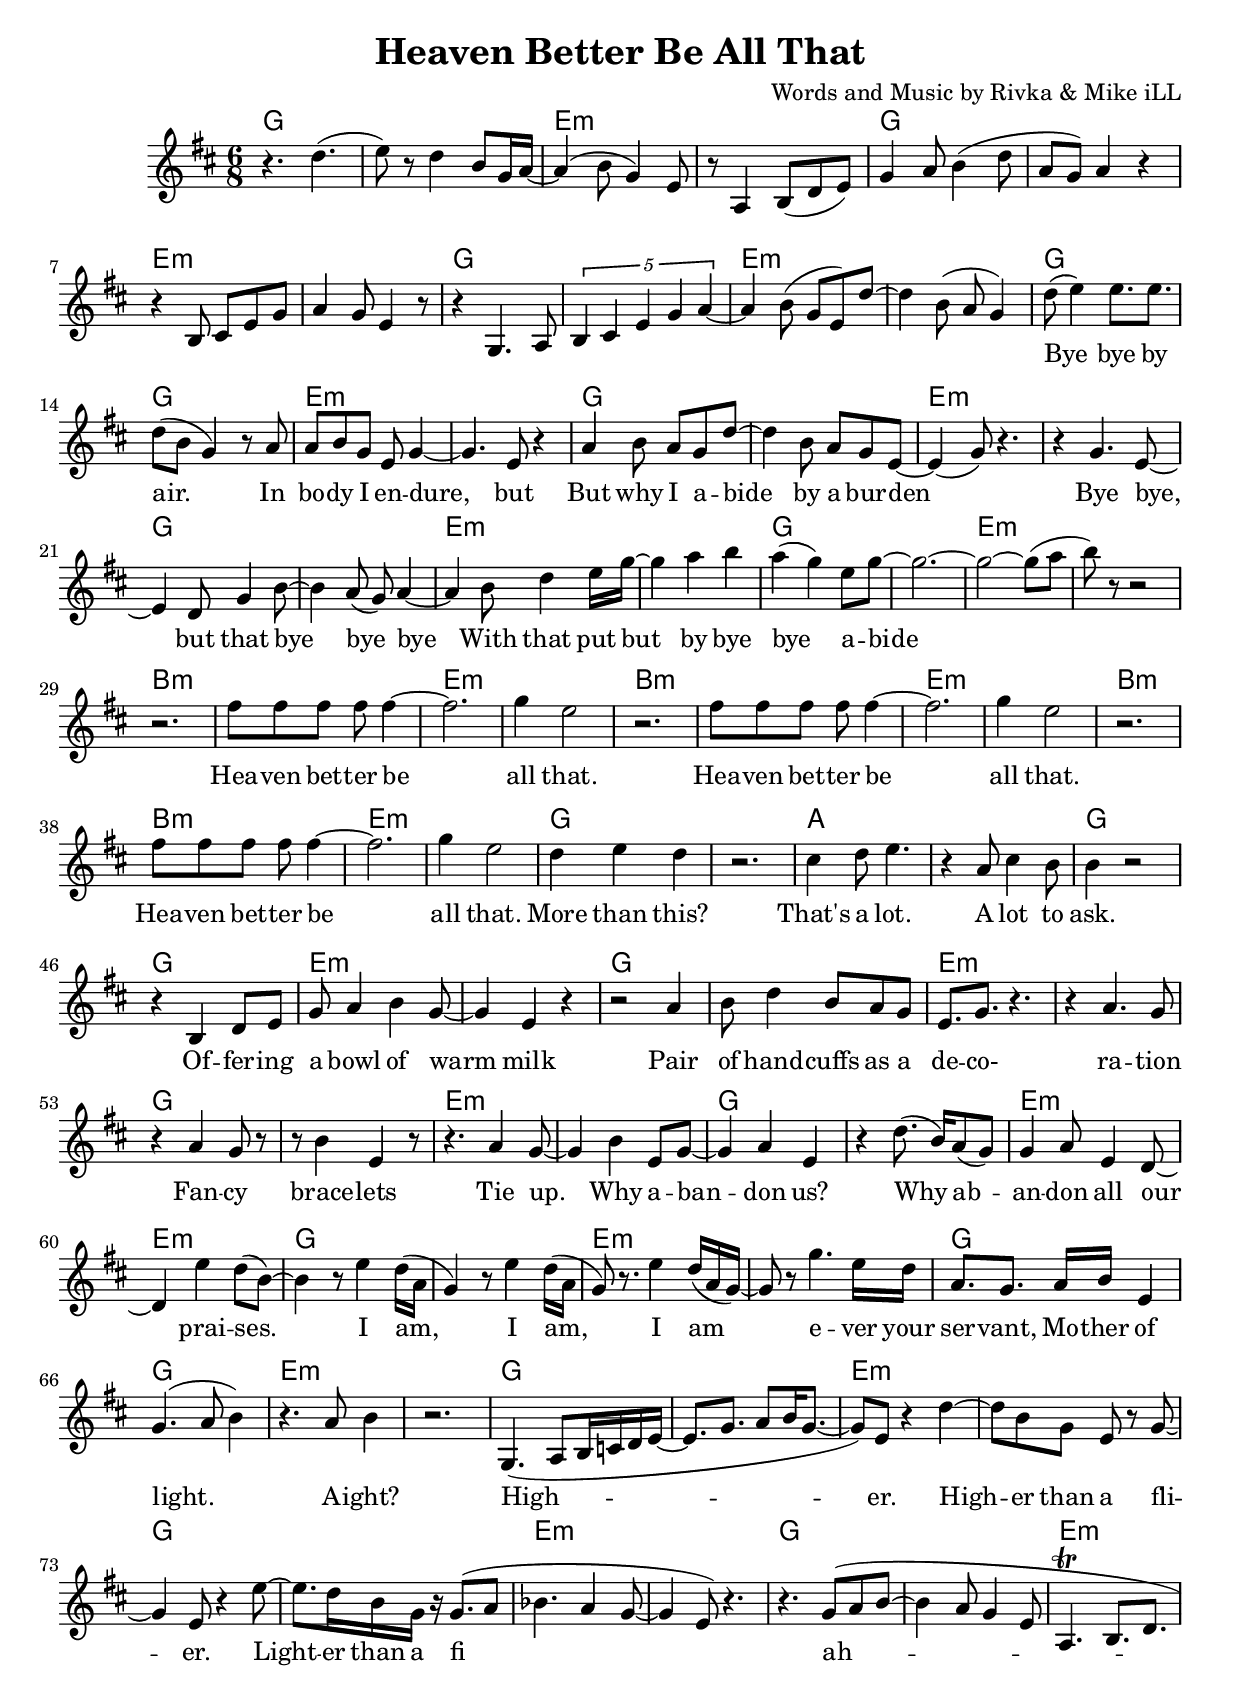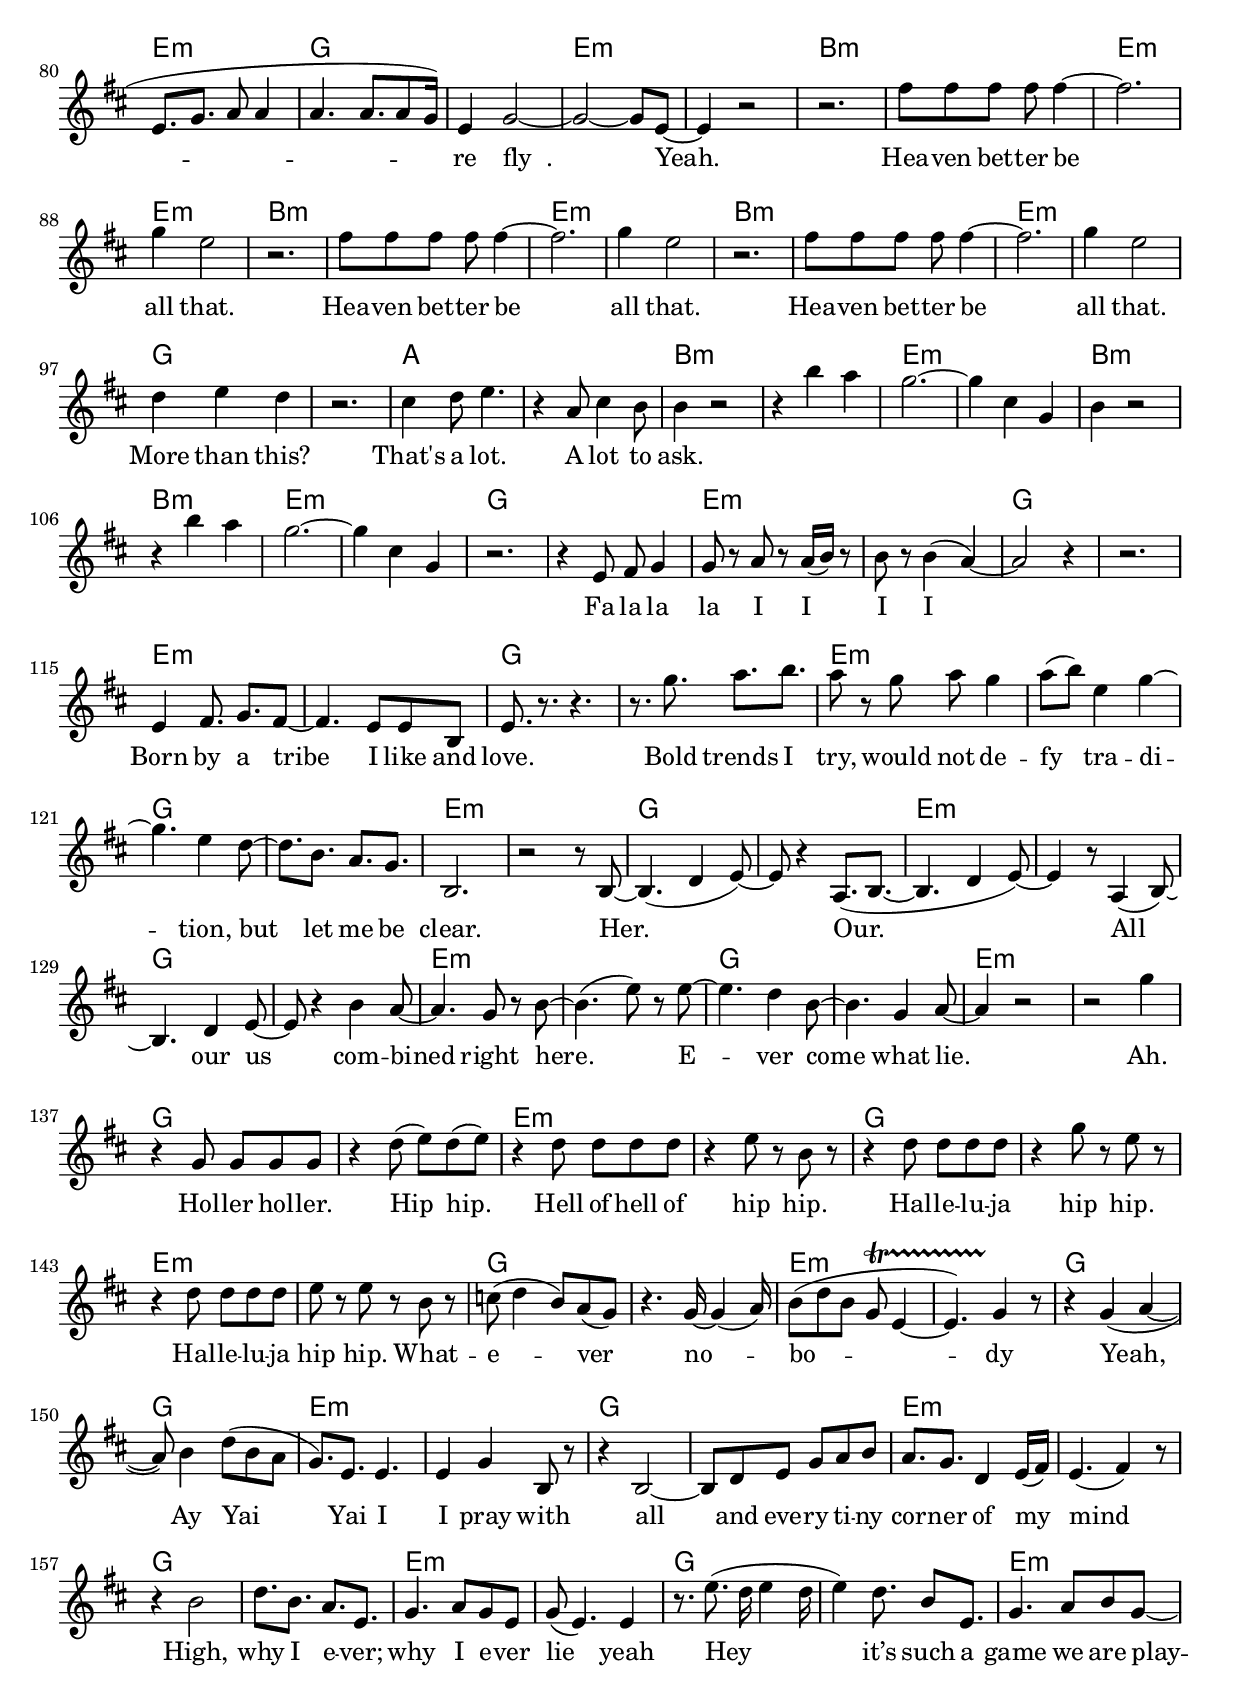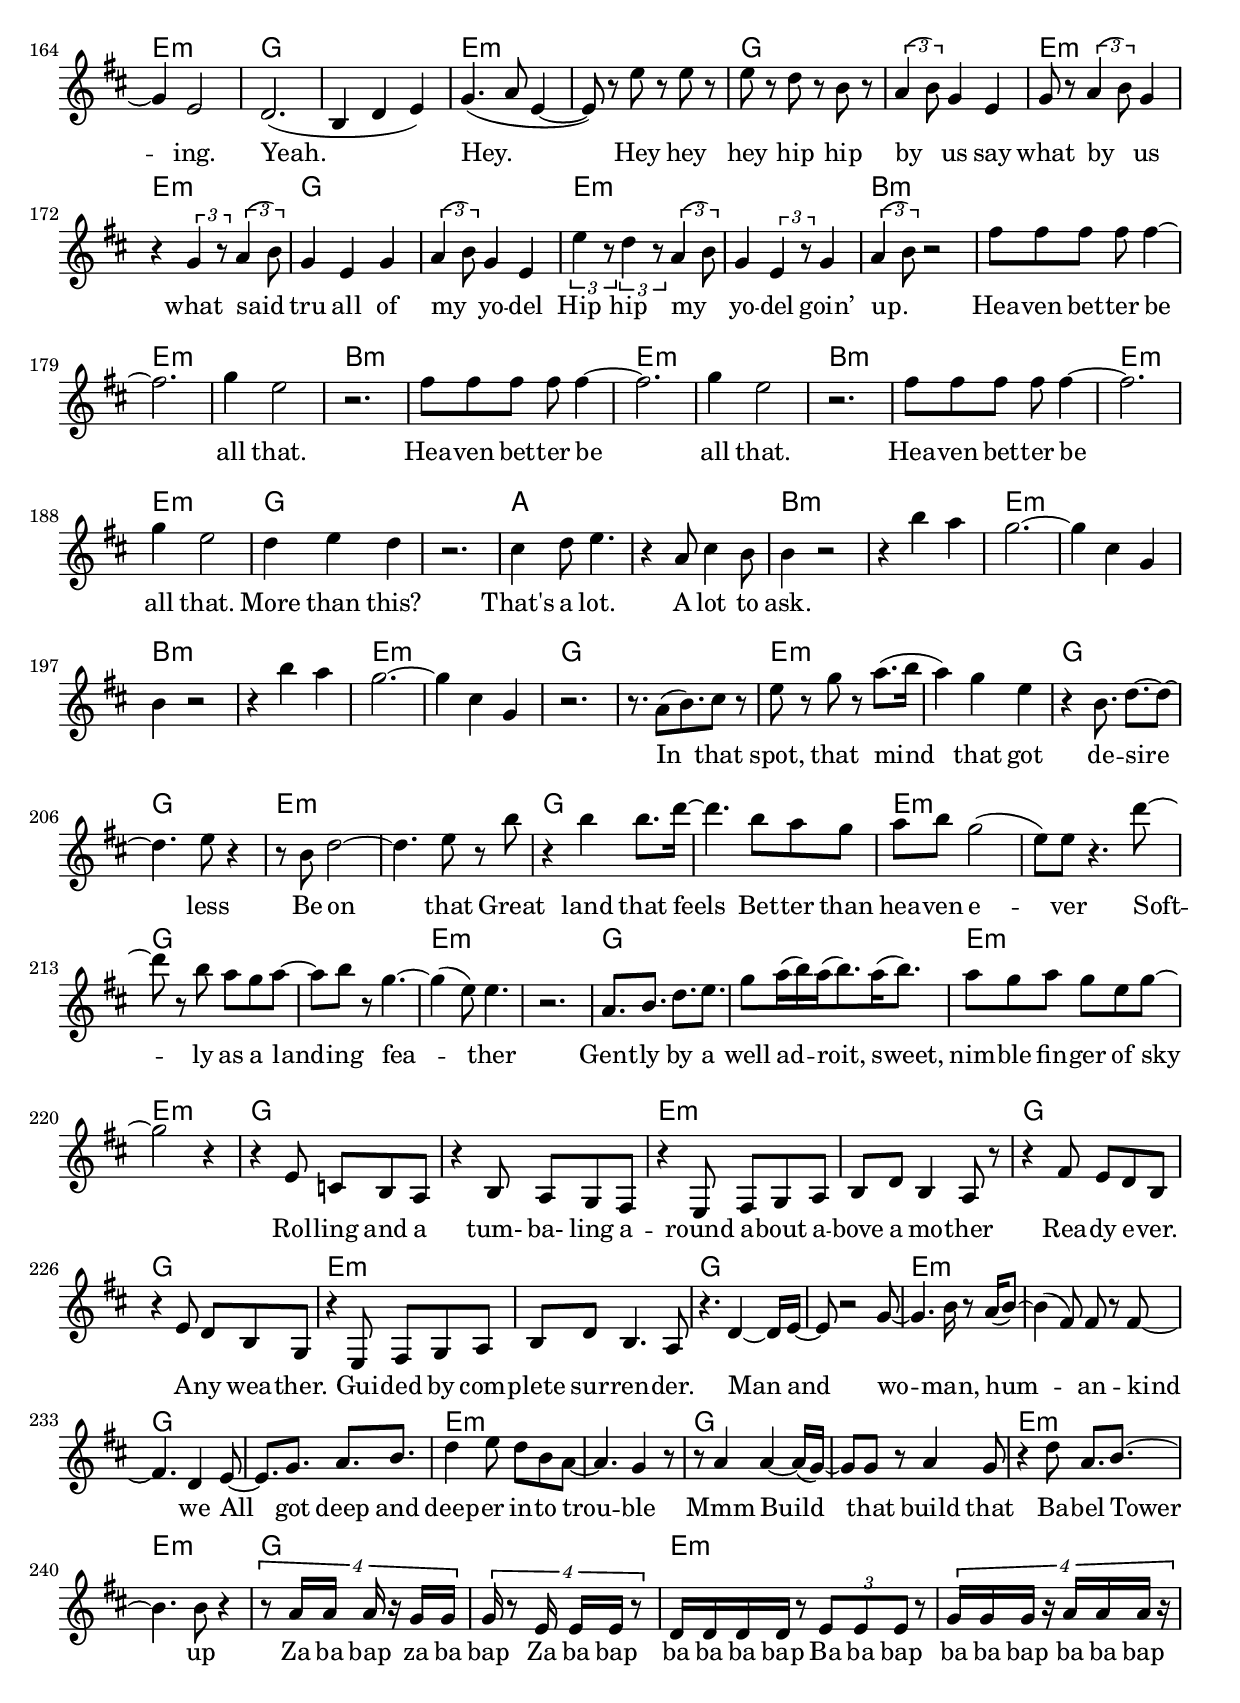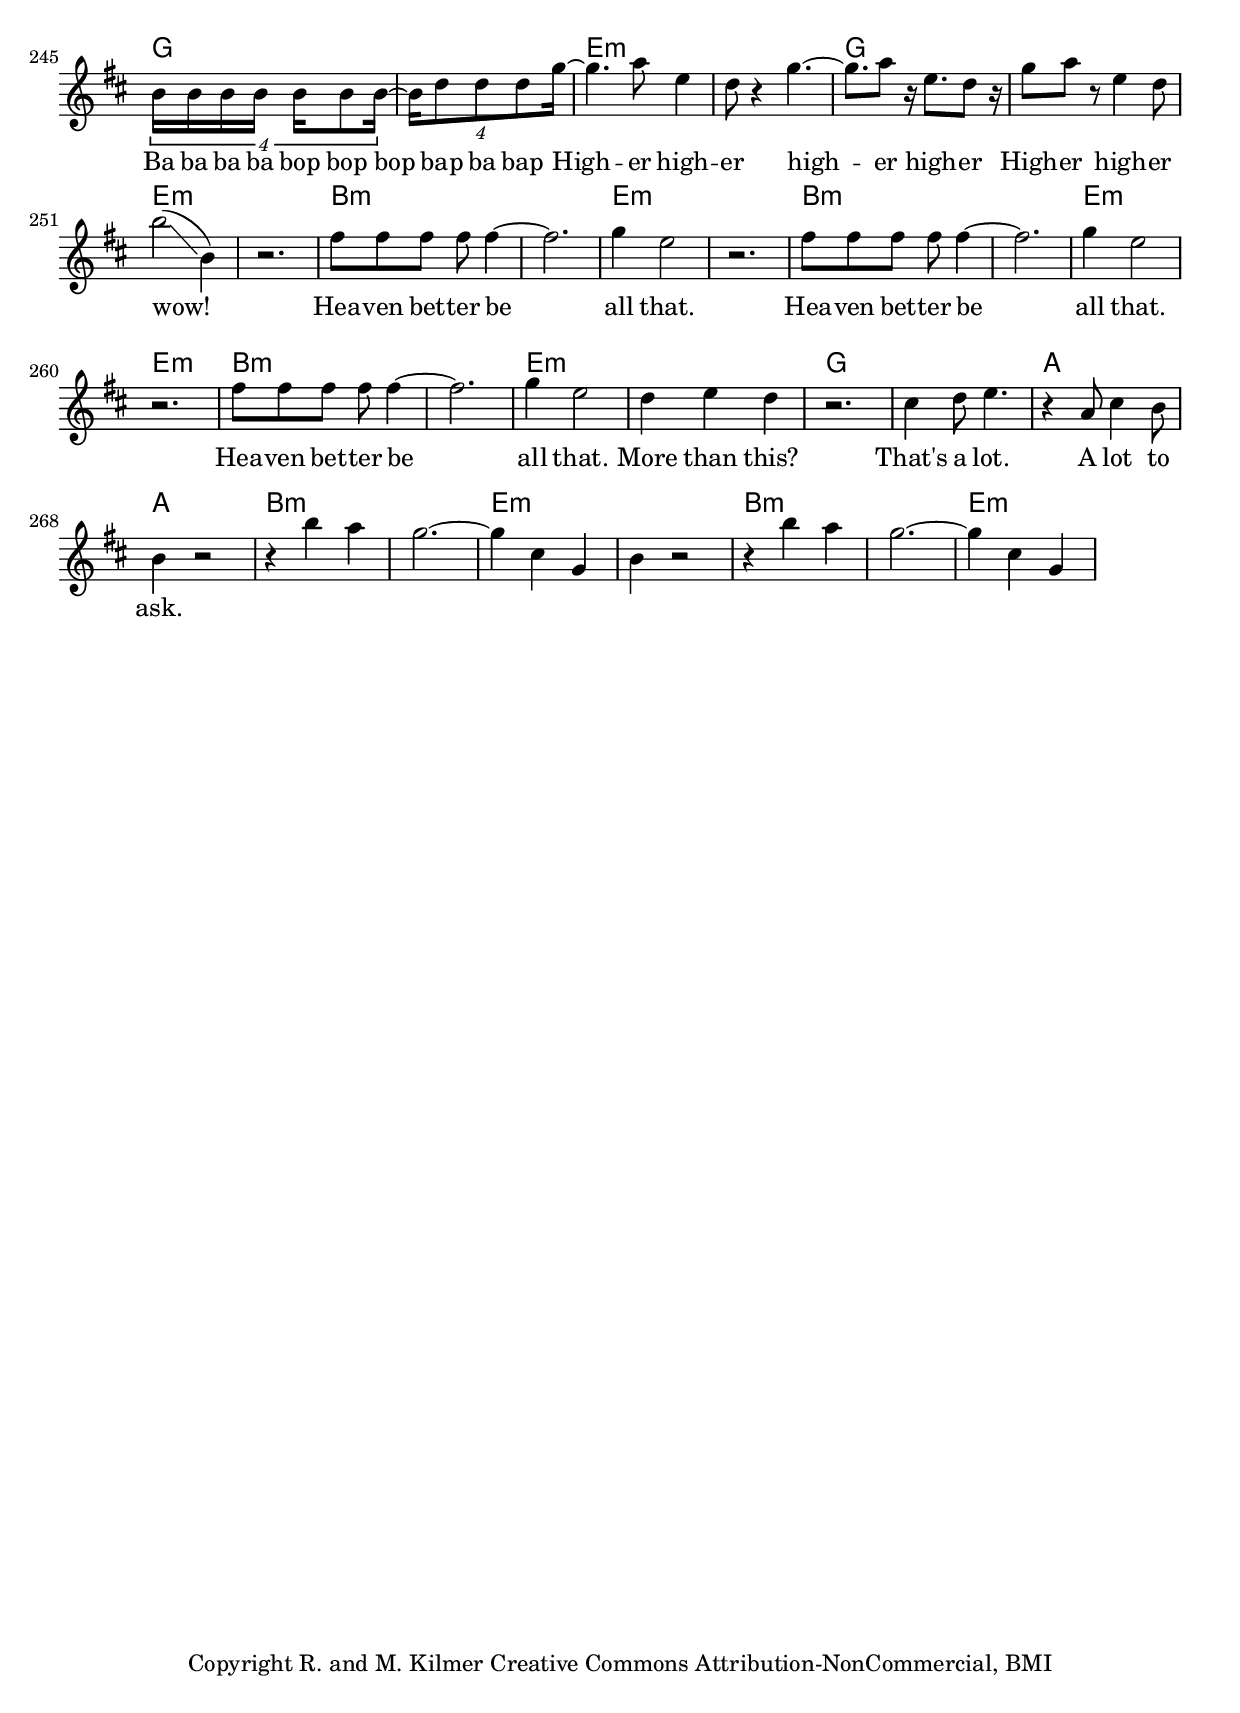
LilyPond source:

\version "2.18.2"

\header {
  title = "Heaven Better Be All That"
  composer = "Words and Music by Rivka & Mike iLL"
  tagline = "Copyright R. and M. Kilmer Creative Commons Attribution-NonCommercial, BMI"
}

\paper{ print-page-number = ##f bottom-margin = 0.5\in }

melody = \relative c'' {
  \clef treble
  \key d \major
  \time 6/8 
  
  r4. d( | e8) r d4 b8 g16 a~ | a4( b8 g4) e8 | r8 a,4 b8( d e) |
  g4 a8 b4( d8 | a g) a4 r | r b,8 cis e g | a4 g8 e4 r8 |
  r4 g,4. a8 | \tuplet 5/3 { b4 cis e g a~ } | a4 b8( g e) d'~ |
  d4 b8( a g4 ) |
  
  \new Voice = "lyrics" {
  	d'8( e4) e8. e | d8( b g4) r8 a | % bye bye by air. In
  	a b g e g4~ | g4. e8 r4 | % In body i endure but
  	a4 b8 a g d'~ | d4 b8 a g e~ | e4( g8) r4. | r4 g4. e8~ | % But why I abide by a burden. Bye bye, 
	e4 d8 g4 b8~ | b4 a8( g) a4~ | % bye, but that bye bye bye
	a b8 d4 e16 g~ | g4 a b | a( g) e8 g8~ | g2.~ | % With that put but bye bye abide
	g2~ g8( a8 | b8) r8 r2 | % abide
	
	r2. | fis8 fis fis fis fis4~ | fis2. | g4 e2 | % Heaven better
	r2. | fis8 fis fis fis fis4~ | fis2. | g4 e2 |
	r2. | fis8 fis fis fis fis4~ | fis2. | g4 e2 |
	d4 e d | r2. | cis4 d8 e4. | r4 a,8 cis4 b8 | % That's a lot ... a lot to
	b4 r2 |
	
	r4 b, d8 e | g a4 b4 g8~ | g4 e r |  % Offering a bowl of warm milk
	r2 a4 | b8 d4 b8 a g | e8. g r4. | r4 a4. g8 | % Pair of handcuffs as a decoration
	r4 a g8 r | r b4 e, r8 |% Fancy bracelets
	r4. a4 g8~ | g4 b e,8 g~ | % Tie up. Why ab- 
	g4 a4 e | r d'8.( b16) a8( g) | g4 a8 e4 d8~ | d4 e'4 d8( b~ ) | % andon us. Why abandon all our praises.
	b4 r8 e4 d16( a | % 

	g4) r8 e'4 d16( a | g8) r8. e'4 d16( a g~)  | % I am, I am,
	g8 r g'4. e16 d | a8. g a16 b e,4 |  % I am ever your servant,
	g4.( a8 b4) | r4. a8 b4 | %  Mother of light. A' right?
	r2. | 
	g,4.( a8 b16 c d e~ | e8. g8. a8 b16 g8.~ | % High- 
	g8) e8 r4 d'~ | d8 b8 g e r g~ | % er. Higher than a fl-
	g4 e8 r4 e'8~ | e8. d16 b g r g8.( a8 | % ier. Lighter than a fi-
	bes4. a4 g8~ | g4 e8) r4. | % __ 
	r4. g8( a b~ | b4 a8 g4 e8 | % I
	a,4.\trill b8. d | e8. g a8 a4 | % __
	a4. a8. a8 g16) | e4 g2~ | g2~ g8 e8~ | e4 r2 | % re fly. Yeah.

	% CHORUS
	r2. | fis'8 fis fis fis fis4~ | fis2. | g4 e2 | % Heaven better
	r2. | fis8 fis fis fis fis4~ | fis2. | g4 e2 |
	r2. | fis8 fis fis fis fis4~ | fis2. | g4 e2 |
	d4 e d | r2. | cis4 d8 e4. | r4 a,8 cis4 b8 | % That's a lot ... a lot to
	b4 r2 | % ask.
  }
  
  r4 b' a | g2.~ | g4 cis, g | 
  b4 r2 | r4 b' a | g2.~ | g4 cis, g | 
	
  \new Voice = "verseThree" {
  	\set associatedVoice = "text"
  	r2. | r4 e8 fis g4 | g8 r a r a16( b) r8 | b r b4( a~)  | % Fa la la la I I I I
	a2 r4 | r2. | e4 fis8. g fis8~ | fis4. e8 e b | % mBorn by a tribe I like and 
	e8. r r4. | r8. g' a b | a8 r g a g4 | a8( b) e,4 g~ | % love. Bold trends I try, would not defy tra-
	g4. e4 d8~ | d8. b a g | b,2. | r2 r8 b~ |  % dition, but let me be clear. Her-.

	b4.( d4 e8)~ | e r4 a,8.( b~ | b4. d4 e8)~ | e4 r8 a,4( b8~) | b4. d4 e8~ | e r4 b'4 a8~ | a4. % Her. Our. All our us combined 
	g8 r b~ | b4.( e8) r e~ | e4. d4 b8~ | b4. g4 a8~ | a4 r2 | r g'4 | % right here. Ever come what lie. Ah.
	r4 g,8 g g g | r4 d'8( e) d( e) | % Holler holler. Hip hip.
	r4 d8 d d d | r4 e8 r b r | % Hell of hell of hip hip.
	r4 d8 d d d | r4 g8 r e r | % Halleluja hip hip.
	r4 d8 d d d | e r e r b r | % Halleluja hip hip. What-

	c8( d4 b8) a( g) | r4. g16~ g4( a16) | b8( d b g \startTrillSpan e4~ | e4.)  g4\stopTrillSpan r8 | % ever nobody
	r4 g( a~ | a8) b4 d8( b a | g8.) e8. e4. | e4 g b,8 r | % Yeah, Ay Yai Yai I I pray with
	r4 b2~ | b8 d e g a b | a8. g d4 e16( fis) | e4.( fis4) r8 | % all and every tiny corner of my mind

	r4 b2 | d8. b a e | g4. a8 g e | g( e4.) e4  | % High, why I ever Why I ever lie yeah
	r8. e'(d16 e4 d16 | e4) d8. b8 e,8. | g4. a8 b g~ | g4 e2 | % Hey it’s such a game we are playing. 
	d2.( | b4 d e) | g4.( a8 e4~ | e8) r e' r e r | % Yeah. Hey. Hey hey

	e r d r b r | \tuplet 3/2 {a4( b8)} g4 e | % hey hip hip by us say
	g8 r \tuplet 3/2 {a4( b8)} g4 | r \tuplet 3/2 {g4 r8} \tuplet 3/2 {a4( b8)} | % what by us what said
	g4 e g | \tuplet 3/2 {a4( b8)} g4 e | % tru all of my yodel 
	\tuplet 3/2 {e'4 r8} \tuplet 3/2 {d4 r8} \tuplet 3/2 {a4( b8)} | g4 \tuplet 3/2 {e4 r8} g4 | % Hip hip my yodel goin’ 
	
	% CHORUS
  	\tuplet 3/2 {a4( b8)} r2 | fis'8 fis fis fis fis4~ | fis2. | g4 e2 | % up. Heaven better
  	r2. | fis8 fis fis fis fis4~ | fis2. | g4 e2 |
  	r2. | fis8 fis fis fis fis4~ | fis2. | g4 e2 |
  	d4 e d | r2. | cis4 d8 e4. | r4 a,8 cis4 b8 | % That's a lot ... a lot to
  	b4 r2 | % ask.
 }
    
 r4 b' a | g2.~ | g4 cis, g | 
 b4 r2 | r4 b' a | g2.~ | g4 cis, g | 
 \new Voice = "verseFour" {
  	\set associatedVoice = "text"
	% 
	r2. | r8. a8( b8.) cis8 r | e8 r g r a8.( b16 | a4) g e | % In that spot, that mind that got 
	r4 b8. d8.~ d8~ | d4. e8 r4 | % desire less
	r8 b d2~ | d4. e8 r b' | % Be on that great
	r4 b b8. d16~ | d4. b8 a g | % land that feels better than 
	a b g2( | e8) e8 r4. d'8~ | % heaven ever
	d8 r b a g a~ | a8 b r g4.~ | g4( e8) e4. | r2. | % Softly as a landing feather
	a,8. b d e | g8 a16( b) a16( b8.) a16( b8.) | % Gently by a well adroit sweet 
	a8 g a g e g~ | g2 r4 | % nimble finger of sky
	%  
	r4 e,8 c b a | r4 b8 a g fis | r4 e8 fis g a | b d b4 a8 r | % Rolling and a tum-ba-ling a-Round about above a mother
	r4 fis'8 e d b | r4 e8 d b g | % Ready ever. Any weather.
	r4 e8 fis g a | b d b4. a8 |% Guided by complete surrender.
	% 
	r4. d4~ d16 e16~ | e8 r2 g8~ | g4. b16 r8 a16( b8~)| b4( fis8) fis r fis~ | % Man and woman, human
	fis4. d4 e8~ | e8. g a b | d4 e8 d b a~ | a4. g4 r8 | % kind we all got deep and deeper into trouble
	r8 a4 a4~ a16( g~) | g8 g r a4 g8 | r4 d'8 a8. b8.~ | b4. b8 r4 | % Mmm Build that build that Babel Tower up
	% 
	\tuplet 4/6 { r8 a16 a a r g g } | \tuplet 4/6 { g r8 e16 e e r8 } | % Za ba bap za ba bap
	d16 d d d r8 \tuplet 3/2 { e8 e e } r8  | \tuplet 4/6 { g16 g g r a a a r } | % Za ba bap ba ba ba bap Ba ba bap ba ba bap 
	\tuplet 4/6 { b16 b b b b b8 b16~ } | \tuplet 4/6 { b16 d8 d d g16~ } | % ba ba bap Ba ba ba bop bop bop bap ba bap
	% 
	g4. a8 e4 | d8 r4 g4.~ | g8. a8 r16 e8. d8 r16 | % Higher higher higher higher 
	g8 a8 r e4 d8 | b'2(\glissando b,4) | % Higher higher wow!
	% this might have been a measure of higher higher 
	% 
	
	% CHORUS
  	r2. | fis'8 fis fis fis fis4~ | fis2. | g4 e2 | % up. Heaven better
  	r2. | fis8 fis fis fis fis4~ | fis2. | g4 e2 |
  	r2. | fis8 fis fis fis fis4~ | fis2. | g4 e2 |
  	d4 e d | r2. | cis4 d8 e4. | r4 a,8 cis4 b8 | % That's a lot ... a lot to
  	b4 r2 | % ask.
 }
    
 r4 b' a | g2.~ | g4 cis, g | 
 b4 r2 | r4 b' a | g2.~ | g4 cis, g |
	% 
	% Got it in our blood, papa. Good, papa.
	% Ma was in the wood cut pile up up our
	% Thought I understood what the thought was for
	% How ‘bout by lunch I forget it?
	% 
	% Every day I wake up
	% So far. What for?
	% But I lie awake a lot late ask not what for
	% Walking on a wide
	% On a wide foot-pounded ground network of trails
	% 
	% Every time we think that we’ve found some peace and some
	% Peace and some peace and security
	% Well buddy babe you can bet bet bet that the media.
	% Audio, video, billboard and radio
	% Grabbing ahold of my mind and my wallet
	% Benny after Benny and a
	% Billion and a billion and a
	% Zillion you would think that we’re buying
	% La la la la la life after life
	% 
	% CHORUS
	% Offering a bowl of warm milk
	% Pair of handcuffs as a decoration
	% Fancy bracelets
	% Tie up. Why abandon us.
	% Why abandon all our praises.
	% 
	% I am, I am, I am ever your servant, 
	% Mother of light, all right?
	% Higher. Higher than a flier.
	% Lighter than a fire– fly. Yeah.
	% 
	% CHORUS
	% 
	% Fa la la la I I I I
	% Born by a tribe I like and love.
	% Bold trends I try, would not defy tradition
	% But let me be clear.
	% 
	% Her. Our. All our us combined right here.
	% Ever come what lie. Ah.
	% Holler holler. Hip hip.
	% Hell of hell of hip hip.
	% Halleluja hip hip.
	% Halleluja hip hip. What
	% 
	% Here ’n’ I a 
	% Yeah I I I I I a
	% Awh ah an
	% 
	% High, why I ever
	% Why I ever lie yeah
	% Hey it’s such a game we are playing. Yeah. Hey.
	% 
	% Hey hey hey hip hip by us say what by us say what said tru all of my yodel 
	% Hip hip my yodel goin’ up.
	% 
	% CHORUS
	% 
	% In that spot, that mind that got desire less
	% Be on that
	% Great land that feels
	% Better than heaven ever
	% Softly as a landing feather
	% Gently by a well adroit sweet nimble finger of sky
	%  
	% Rolling and a tum-ba-ling a-
	% Round about above a mother
	% Ready ever. Any weather.
	% Guided by complete surrender.
	% 
	% Man and woman, humankind we
	% All got deep and deeper into trouble
	% Mmm Build that build that Babel Tower up
	% 
	% Za ba bap za ba bap
	% Za ba bap ba ba ba bap
	% Ba ba bap ba ba bap ba ba bap
	% Ba ba ba bop bop bop bap ba bap
	% 
	% Higher higher higher higher 
	% Higher higher wow!
	% 
	% CHORUS
	% 
	% Got it in our blood, papa. Good, papa.
	% Ma was in the wood cut pile up up far
	% Though I understood what the thought was for
	% How ‘bout by lunch I forget it?
	% 
	% Every day I wake up
	% So far. What for?
	% But I lie awake a lot late ask not what for
	% Walking on a wide
	% One a wide foot-pounded ground network of trails
	% 
	% Every time we think that we’ve found some peace and some
	% Peace and some peace and security
	% Well buddy babe you can bet bet bet that the media.
	% Audio, video, billboard and radio
	% Grabbing ahold of my mind and my wallet
	% Benny after Benny and a
	% Billion and a billion and a
	% Zillion you would think that we’re buying
	% La la la la la life after life
	% 
	% CHORUS
	
}
  
text = \lyricmode {
 Bye bye by air. In bo -- dy I en -- dure, but
 But why I a -- bide by a bur -- den
 Bye bye, but that bye bye bye
 With that put but by bye bye a -- bide
 
 Hea -- ven bet -- ter be all that.
 Hea -- ven bet -- ter be all that.
 Hea -- ven bet -- ter be all that.
 More than this? That's a lot. A lot to ask.
 
 Of -- fer -- ing a bowl of warm milk
 Pair of hand -- cuffs as a de -- co- ra -- tion
 Fan -- cy brace -- lets
 Tie up. Why a -- ban -- don us?
 Why ab -- an -- don all our prai -- ses.
 
 I am, I am, I am e -- ver your ser -- vant, 
 Mo -- ther of light. A -- ight?
 High -- er. High -- er than a fli -- er.
 Light -- er than a fi__ ah -- re  fly__. Yeah.
 
 Hea -- ven bet -- ter be all that.
 Hea -- ven bet -- ter be all that.
 Hea -- ven bet -- ter be all that.
 More than this? That's a lot. A lot to ask.
}

faLaLa = \lyricmode {
 Fa la la la I I I I
 Born by a tribe I like and love.
 Bold trends I try, would not de -- fy tra -- di -- tion,
 but let me be clear.
 
 Her. Our. All our us com -- bined right here.
 E -- ver come what lie. Ah.
 Hol -- ler hol -- ler. Hip hip.
 Hell of hell of hip hip.
 Hal -- le -- lu -- ja hip hip.
 Hal -- le -- lu -- ja hip hip. What -- 
 
 e -- ver no -- bo -- dy
 Yeah, Ay Yai Yai I I pray with
 all and eve -- ry ti -- ny cor -- ner of my mind
 
 High, why I e -- ver; why I e -- ver lie yeah
 Hey it’s such a game we are play -- ing. Yeah. Hey.
 
 Hey hey hey hip hip by us say what by us what said tru all of my yo -- del 
 Hip hip my yo -- del goin’ up.
 
 Hea -- ven bet -- ter be all that.
 Hea -- ven bet -- ter be all that.
 Hea -- ven bet -- ter be all that.
 More than this? That's a lot. A lot to ask.
  
 In that spot, that mind that got de -- sire less
 Be on that
 Great land that feels
 Bet -- ter than hea -- ven e -- ver
 Soft -- ly as a land -- ing fea -- ther
 Gent -- ly by a well ad -- roit, sweet, nim -- ble fin -- ger of sky
  
 Rol -- ling and a tum- ba- ling a --
 round a -- bout a -- bove a mo -- ther
 Rea -- dy e -- ver. A -- ny wea -- ther.
 Gui -- ded by com -- plete sur -- ren -- der.
 
 Man and wo -- man, hum -- an -- kind we
 All got deep and deep -- er in -- to trou -- ble
 Mmm Build that build that Ba -- bel Tower up
 
 Za ba bap za ba bap
 Za ba bap ba ba ba bap
 Ba ba bap ba ba bap ba ba bap
 Ba ba ba bop bop bop bap ba bap
 
 High -- er high -- er high -- er high -- er 
 High -- er high -- er wow!
 
 Hea -- ven bet -- ter be all that.
 Hea -- ven bet -- ter be all that.
 Hea -- ven bet -- ter be all that.
 More than this? That's a lot. A lot to ask.
 
 Got it in our blood, papa. Good, papa.
 Ma was in the wood cut pile up up far
 Thought I un -- der -- stood what the thought was for
 How ‘bout by lunch I for -- get it?
 
 Eve -- ry day I wake up
 So far. What for?
 But I lie a -- wake a lot late ask not what for
 Walk -- ing on a wide
 On a wide foot-pound -- ed ground net -- work of trails
 
 Eve -- ry time we think that we’ve found some peace and some
 Peace and some peace and se -- cu -- ri -- ty
 Well bud -- dy babe you can bet bet bet that the me -- di -- a.
 Au -- di -- o, vi -- de -- o, bill -- board and ra -- di -- o
 Grab -- bing a -- hold of my mind and my wal -- let
 Ben -- ny af -- ter Ben -- ny and a
 Bil -- lion and a bil -- lion and a
 Zil -- lion you would think that we’re buy -- ing
 La la la la la life af -- ter life
 
 Hea -- ven bet -- ter be all that.
 Hea -- ven bet -- ter be all that.
 Hea -- ven bet -- ter be all that.
 More than this? That's a lot. A lot to ask.

}

inThatSpot = \lyricmode {
 In that spot, that mind that got de -- sire less
 Be on that
 Great land that feels
 Bet -- ter than hea -- ven e -- ver
 Soft -- ly as a land -- ing fea -- ther
 Gent -- ly by a well ad -- roit, sweet, nim -- ble fin -- ger of sky
  
 Rol -- ling and a tum- ba- ling a --
 round a -- bout a -- bove a mo -- ther
 Rea -- dy e -- ver. A -- ny wea -- ther.
 Gui -- ded by com -- plete sur -- ren -- der.
 
 Man and wo -- man, hum -- an -- kind we
 All got deep and deep -- er in -- to trou -- ble
 Mmm Build that build that Ba -- bel Tower up
 
 Za ba bap za ba bap
 Za ba bap ba ba ba bap
 Ba ba bap ba ba bap ba ba bap
 Ba ba ba ba bop bop bop bap ba bap
 
 High -- er high -- er high -- er high -- er 
 High -- er high -- er wow!
 
 Hea -- ven bet -- ter be all that.
 Hea -- ven bet -- ter be all that.
 Hea -- ven bet -- ter be all that.
 More than this? That's a lot. A lot to ask.
 
 Got it in our blood, papa. Good, papa.
 Ma was in the wood cut pile up up far
 Thought I un -- der -- stood what the thought was for
 How ‘bout by lunch I for -- get it?
 
 Eve -- ry day I wake up
 So far. What for?
 But I lie a -- wake a lot late ask not what for
 Walk -- ing on a wide
 On a wide foot-pound -- ed ground net -- work of trails
 
 Eve -- ry time we think that we’ve found some peace and some
 Peace and some peace and se -- cu -- ri -- ty
 Well bud -- dy babe you can bet bet bet that the me -- di -- a.
 Au -- di -- o, vi -- de -- o, bill -- board and ra -- di -- o
 Grab -- bing a -- hold of my mind and my wal -- let
 Ben -- ny af -- ter Ben -- ny and a
 Bil -- lion and a bil -- lion and a
 Zil -- lion you would think that we’re buy -- ing
 La la la la la life af -- ter life
 
 Hea -- ven bet -- ter be all that.
 Hea -- ven bet -- ter be all that.
 Hea -- ven bet -- ter be all that.
 More than this? That's a lot. A lot to ask.

}
 


harmonies = \chordmode {
	g2. | g | e:min | e:min | g | g | e:min | e:min |
	g | g | e:min | e:min | g | g | e:min | e:min |
	g | g | e:min | e:min | g | g | e:min | e:min |
	g | g | e:min | e:min |
	
	% Chorus
	b2.:min | b:min | e:min | e:min |
	b2.:min | b:min | e:min | e:min |
	b2.:min | b:min | e:min | e:min |
	g | g | a | a |
	g | g | e:min | e:min 
	
	g2. | g | e:min | e:min | g | g | e:min | e:min |
	g | g | e:min | e:min | g | g | e:min | e:min |
	g | g | e:min | e:min | g | g | e:min | e:min |
	g | g | e:min | e:min | g | g | e:min | e:min |
	g | g | e:min | e:min |
	
	% Chorus
	b2.:min | b:min | e:min | e:min |
	b2.:min | b:min | e:min | e:min |
	b2.:min | b:min | e:min | e:min |
	g | g | a | a |
	b2.:min | b:min | e:min | e:min |
	b2.:min | b:min | e:min | e:min |
	
	g | g | e:min | e:min | g | g | e:min | e:min |
	g | g | e:min | e:min | g | g | e:min | e:min |
	g | g | e:min | e:min | g | g | e:min | e:min |
	g | g | e:min | e:min | g | g | e:min | e:min |
	g | g | e:min | e:min | g | g | e:min | e:min |
	g | g | e:min | e:min | g | g | e:min | e:min |
	g | g | e:min | e:min | g | g | e:min | e:min |
	g | g | e:min | e:min | g | g | e:min | e:min |
	g | g | e:min | e:min | 
	
	% Chorus
	b2.:min | b:min | e:min | e:min |
	b2.:min | b:min | e:min | e:min |
	b2.:min | b:min | e:min | e:min |
	g | g | a | a |
	b2.:min | b:min | e:min | e:min |
	b2.:min | b:min | e:min | e:min |
	
	g | g | e:min | e:min | g | g | e:min | e:min |
	g | g | e:min | e:min | g | g | e:min | e:min |
	g | g | e:min | e:min | g | g | e:min | e:min |
	g | g | e:min | e:min | g | g | e:min | e:min |
	g | g | e:min | e:min | g | g | e:min | e:min |
	g | g | e:min | e:min | g | g | e:min | e:min |
	g | g | e:min | e:min | 
	
	% Chorus
	b2.:min | b:min | e:min | e:min |
	b2.:min | b:min | e:min | e:min |
	b2.:min | b:min | e:min | e:min |
	g | g | a | a |
	b2.:min | b:min | e:min | e:min |
	b2.:min | b:min | e:min | e:min |
}

\score {
  <<
    \new ChordNames {
      \set chordChanges = ##t
      \harmonies
    }
  	\new Voice = "voice" { \melody  }
  	\new Lyrics \lyricsto "lyrics" \text
  	\new Lyrics \lyricsto "verseThree" \faLaLa
  	\new Lyrics \lyricsto "verseFour" \inThatSpot
  >>
  
  \layout { }
  \midi { }
}

%Additional Notes
\markup \fill-line {
\column {
" "
" "
" "
" "
" "
  }
}
